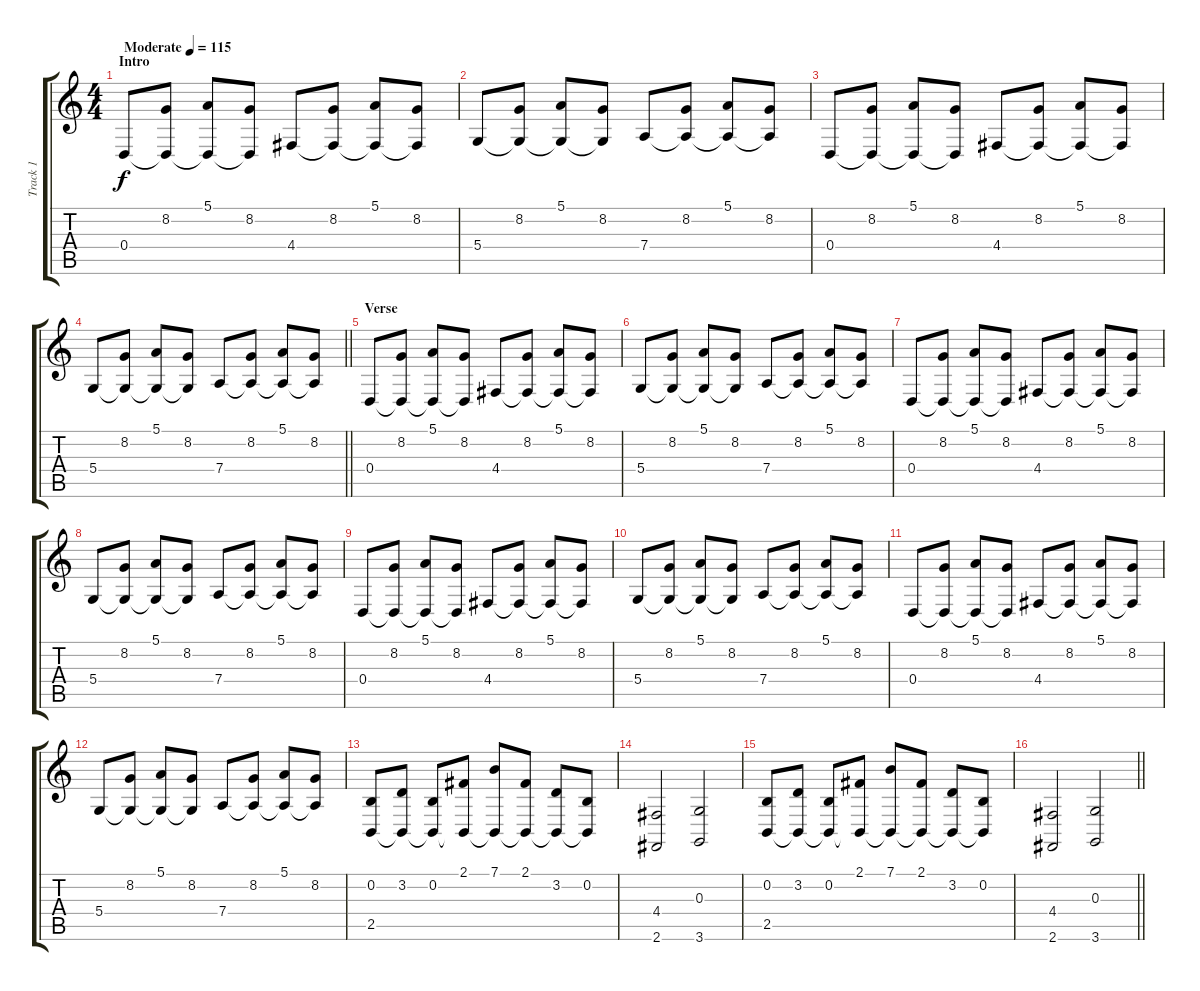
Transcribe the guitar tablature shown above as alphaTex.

\track ("Track 1" "Track 1") {instrument brightacousticpiano}
\staff {score tabs}
\tuning (E4 B3 G3 D3 A2 E2) {hide}
\ts (4 4)
\section ("" "Intro")
\tempo (115 "Moderate")
\clef g2
\ks c
0.4.8{dy f instrument brightacousticpiano} (8.2 0.4{t}).8 (5.1 0.4{t}).8 (8.2 0.4{t}).8 4.4.8 (8.2 4.4{t}).8 (5.1 4.4{t}).8 (8.2 4.4{t}).8 |
5.4.8 (8.2 5.4{t}).8 (5.1 5.4{t}).8 (8.2 5.4{t}).8 7.4.8 (8.2 7.4{t}).8 (5.1 7.4{t}).8 (8.2 7.4{t}).8 |
0.4.8 (8.2 0.4{t}).8 (5.1 0.4{t}).8 (8.2 0.4{t}).8 4.4.8 (8.2 4.4{t}).8 (5.1 4.4{t}).8 (8.2 4.4{t}).8 |
\barLineRight lightlight
5.4.8 (8.2 5.4{t}).8 (5.1 5.4{t}).8 (8.2 5.4{t}).8 7.4.8 (8.2 7.4{t}).8 (5.1 7.4{t}).8 (8.2 7.4{t}).8 |
\section ("" "Verse")
0.4.8 (8.2 0.4{t}).8 (5.1 0.4{t}).8 (8.2 0.4{t}).8 4.4.8 (8.2 4.4{t}).8 (5.1 4.4{t}).8 (8.2 4.4{t}).8 |
5.4.8 (8.2 5.4{t}).8 (5.1 5.4{t}).8 (8.2 5.4{t}).8 7.4.8 (8.2 7.4{t}).8 (5.1 7.4{t}).8 (8.2 7.4{t}).8 |
0.4.8 (8.2 0.4{t}).8 (5.1 0.4{t}).8 (8.2 0.4{t}).8 4.4.8 (8.2 4.4{t}).8 (5.1 4.4{t}).8 (8.2 4.4{t}).8 |
5.4.8 (8.2 5.4{t}).8 (5.1 5.4{t}).8 (8.2 5.4{t}).8 7.4.8 (8.2 7.4{t}).8 (5.1 7.4{t}).8 (8.2 7.4{t}).8 |
0.4.8 (8.2 0.4{t}).8 (5.1 0.4{t}).8 (8.2 0.4{t}).8 4.4.8 (8.2 4.4{t}).8 (5.1 4.4{t}).8 (8.2 4.4{t}).8 |
5.4.8 (8.2 5.4{t}).8 (5.1 5.4{t}).8 (8.2 5.4{t}).8 7.4.8 (8.2 7.4{t}).8 (5.1 7.4{t}).8 (8.2 7.4{t}).8 |
0.4.8 (8.2 0.4{t}).8 (5.1 0.4{t}).8 (8.2 0.4{t}).8 4.4.8 (8.2 4.4{t}).8 (5.1 4.4{t}).8 (8.2 4.4{t}).8 |
5.4.8 (8.2 5.4{t}).8 (5.1 5.4{t}).8 (8.2 5.4{t}).8 7.4.8 (8.2 7.4{t}).8 (5.1 7.4{t}).8 (8.2 7.4{t}).8 |
(0.2 2.5).8 (3.2 2.5{t}).8 (0.2 2.5{t}).8 (2.1 2.5{t}).8 (7.1 2.5{t}).8 (2.1 2.5{t}).8 (3.2 2.5{t}).8 (0.2 2.5{t}).8 |
(4.4 2.6).2 (0.3 3.6).2 |
(0.2 2.5).8 (3.2 2.5{t}).8 (0.2 2.5{t}).8 (2.1 2.5{t}).8 (7.1 2.5{t}).8 (2.1 2.5{t}).8 (3.2 2.5{t}).8 (0.2 2.5{t}).8 |
\barLineRight lightlight
(4.4 2.6).2 (0.3 3.6).2
